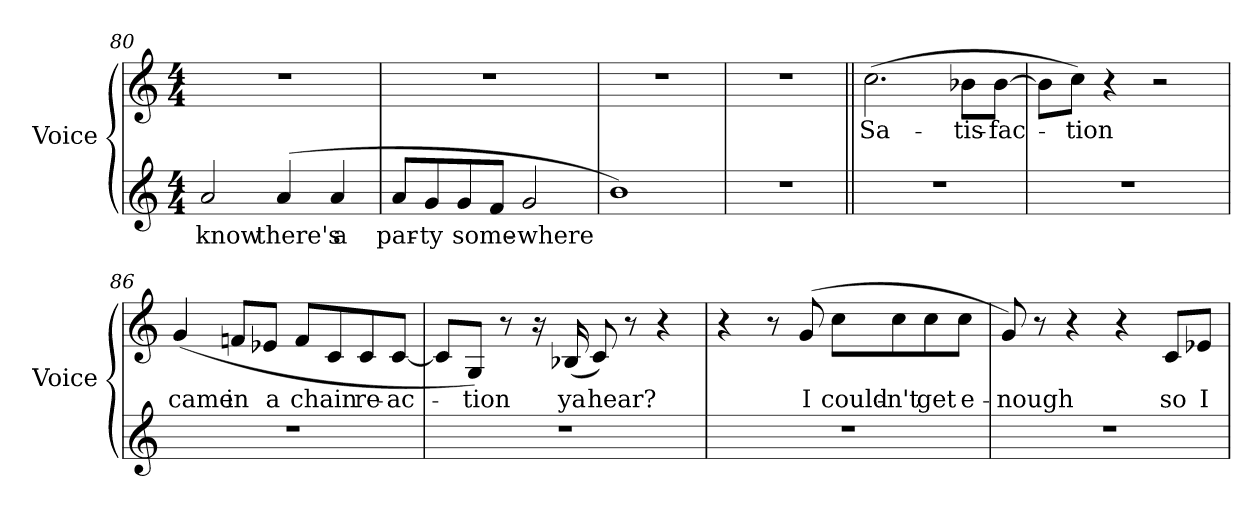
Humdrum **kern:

**kern	**text	**kern	**text
*part2	*part2	*part1	*part1
*staff2	*staff2	*staff1	*staff1
*I"Voice	*	*I"Voice	*
*I'Voice	*	*I'Voice	*
*clefG2	*	*clefG2	*
*k[]	*	*k[]	*
*C:	*	*C:	*
*M4/4	*	*M4/4	*
=80	=80	=80	=80
!	!LO:LY:b:color=#000000	!	!
2ai/	know	1r	.
!	!LO:LY:b:color=#000000	!	!
(4ai/	there's	.	.
!	!LO:LY:b:color=#000000	!	!
4ai/	a	.	.
!!LO:LB:g=z
=81	=81	=81	=81
!	!LO:LY:b:color=#000000	!	!
8ai/L	par-	1r	.
!	!LO:LY:b:color=#000000	!	!
8gi/	-ty	.	.
!	!LO:LY:b:color=#000000	!	!
8gi/	some-	.	.
8fi/J	.	.	.
!	!LO:LY:b:color=#000000	!	!
2gi/	-where	.	.
=82	=82	=82	=82
1bi)	.	1r	.
=83	=83	=83	=83
1r	.	1r	.
=84||	=84||	=84||	=84||
!	!	!	!LO:LY:b:color=#000000
1r	.	(2.cci\	Sa-
!	!	!	!LO:LY:b:color=#000000
.	.	8b-Xi\L	-tis-
!	!	!	!LO:LY:b:color=#000000
.	.	[8b-i\J	-fac-
=85	=85	=85	=85
1r	.	8b-i\L]	.
!	!	!	!LO:LY:b:color=#000000
.	.	8cci\J)	-tion
.	.	4r	.
.	.	2r	.
!!LO:PB:g=z
=86	=86	=86	=86
!	!	!	!LO:LY:b:color=#000000
1r	.	(4gi/	came
!	!	!	!LO:LY:b:color=#000000
.	.	8fni/L	in
!	!	!	!LO:LY:b:color=#000000
.	.	8e-Xi/J	a
!	!	!	!LO:LY:b:color=#000000
.	.	8fi/L	chain
.	.	8ci/	.
!	!	!	!LO:LY:b:color=#000000
.	.	8ci/	re-
!	!	!	!LO:LY:b:color=#000000
.	.	[8ci/J	-ac-
=87	=87	=87	=87
1r	.	8ci/L]	.
!	!	!	!LO:LY:b:color=#000000
.	.	8Gi/J)	-tion
.	.	8r	.
.	.	16r	.
!	!	!	!LO:LY:b:color=#000000
.	.	(16B-Xi/	ya
!	!	!	!LO:LY:b:color=#000000
.	.	8ci/)	hear?
.	.	8r	.
.	.	4r	.
=88	=88	=88	=88
1r	.	4r	.
.	.	8r	.
!	!	!	!LO:LY:b:color=#000000
.	.	(8gi/	I
!	!	!	!LO:LY:b:color=#000000
.	.	8cci\L	could-
!	!	!	!LO:LY:b:color=#000000
.	.	8cci\	-n't
!	!	!	!LO:LY:b:color=#000000
.	.	8cci\	get
!	!	!	!LO:LY:b:color=#000000
.	.	8cci\J	e-
=89	=89	=89	=89
!	!	!	!LO:LY:b:color=#000000
1r	.	8gi/)	-nough
.	.	8r	.
.	.	4r	.
.	.	4r	.
!	!	!	!LO:LY:b:color=#000000
.	.	8ci/L	so
!	!	!	!LO:LY:b:color=#000000
.	.	8e-Xi/J	I
=	=	=	=
*-	*-	*-	*-
